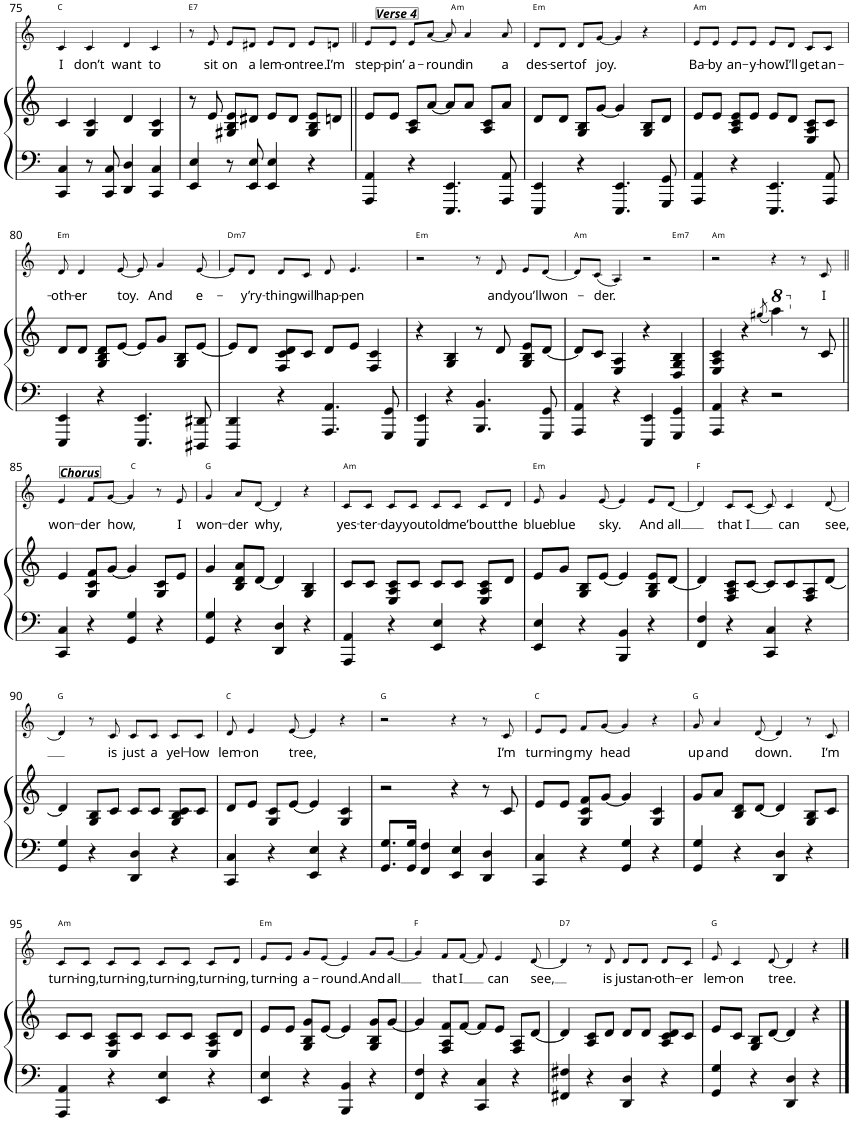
**kern	**kern	**kern	**text	**harte
*part2	*part2	*part1	*part1	*part1
*staff3	*staff2	*staff1	*staff1	*
*I"Piano	*	*I"Voice	*	*
*I'Pno	*	*	*	*
!!LO:PB:g=z
*clefF4	*clefG2	*clefG2	*	*
*k[]	*k[]	*k[]	*	*
*M4/4	*M4/4	*M4/4	*	*
=75	=75	=75	=75	=75
!	!	!	!LO:LY:b	!
4CC/ 4C/	4c/	4c/	I	C:maj
!	!	!	!LO:LY:b	!
8r	4G/ 4c/	4c/	don’t	.
8CC/ 8C/	.	.	.	.
!	!	!	!LO:LY:b	!
4DD/ 4D/	4d/	4d/	want	.
!	!	!	!LO:LY:b	!
4CC/ 4C/	4G/ 4c/	4c/	to	.
=76	=76	=76	=76	=76
!	!	!	!	!LO:H:kt=7
4EE/ 4E/	8r	8r	.	E:7
!	!	!	!LO:LY:b	!
.	8e/	8e/	sit	.
!	!	!	!LO:LY:b	!
8r	8G#X/ 8B/ 8e/L	8e/L	on	.
!	!	!	!LO:LY:b	!
8EE/ 8E/	8d#X/J	8d#X/J	a	.
!	!	!	!LO:LY:b	!
4EE/ 4E/	8e/L	8e/L	lem-	.
!	!	!	!LO:LY:b	!
.	8d#/J	8d#/J	-on	.
!	!	!	!LO:LY:b	!
4r	8G#/ 8B/ 8e/L	8e/L	tree.	.
!	!	!	!LO:LY:b	!
.	8dn/J	8dn/J	I’m	.
=77||	=77||	=77||	=77||	=77||
!	!	!LO:TX:a:Bi:t=Verse 4	!	!
!	!	!	!LO:LY:b	!LO:H:kt=m
4AAA/ 4AA/	8e/L	8e/L	step-	A:min
!	!	!	!LO:LY:b	!
.	8e/J	8e/J	-pin’	.
!	!	!	!LO:LY:b	!
4r	8A/ 8c/L	8e/L	a-	.
!	!	!	!LO:LY:b	!
.	[8a/J	[8a/J	-round	.
4.EEE/ 4.EE/	8a/L]	8a/]	.	.
!	!	!	!LO:LY:b	!
.	8a/J	4a/	in	.
.	8A/ 8c/L	.	.	.
!	!	!	!LO:LY:b	!
8AAA/ 8AA/	8a/J	8a/	a	.
=78	=78	=78	=78	=78
!	!	!	!LO:LY:b	!LO:H:kt=m
4EEE/ 4EE/	8d/L	8d/L	des-	E:min
!	!	!	!LO:LY:b	!
.	8d/J	8d/J	-sert	.
!	!	!	!LO:LY:b	!
4r	8G/ 8B/L	8d/L	of	.
!	!	!	!LO:LY:b	!
.	[8g/J	[8g/J	joy.	.
4.EEE/ 4.EE/	4g/]	4g/]	.	.
.	8G/ 8B/L	4r	.	.
8GGG/ 8GG/	8d/J	.	.	.
=79	=79	=79	=79	=79
!	!	!	!LO:LY:b	!LO:H:kt=m
4AAA/ 4AA/	8e/L	8e/L	Ba-	A:min
!	!	!	!LO:LY:b	!
.	8e/J	8e/J	-by	.
!	!	!	!LO:LY:b	!
4r	8A/ 8c/ 8e/L	8e/L	an-	.
!	!	!	!LO:LY:b	!
.	8e/J	8e/J	-y-	.
!	!	!	!LO:LY:b	!
4.EEE/ 4.EE/	8e/L	8e/L	-how	.
!	!	!	!LO:LY:b	!
.	8d/J	8d/J	I’ll	.
!	!	!	!LO:LY:b	!
.	8E/ 8A/ 8c/L	8c/L	get	.
!	!	!	!LO:LY:b	!
8AAA/ 8AA/	8c/J	8c/J	an-	.
!!LO:LB:g=z
=80	=80	=80	=80	=80
!	!	!	!LO:LY:b	!LO:H:kt=m
4EEE/ 4EE/	8d/L	8d/	-oth-	E:min
!	!	!	!LO:LY:b	!
.	8d/J	4d/	-er	.
4r	8G/ 8B/ 8d/L	.	.	.
!	!	!	!LO:LY:b	!
.	[8e/J	[8e/	toy.	.
4.EEE/ 4.EE/	8e/L]	8e/]	.	.
!	!	!	!LO:LY:b	!
.	8g/J	4g/	And	.
.	8G/ 8B/L	.	.	.
!	!	!	!LO:LY:b	!
8DDD#X/ 8DD#X/	[8e/J	[8e/	e-	.
=81	=81	=81	=81	=81
!	!	!	!	!LO:H:kt=m7
4DDD/ 4DD/	8e/L]	8e/L]	.	D:min7
!	!	!	!LO:LY:b	!
.	8d/J	8d/J	-y’ry-	.
!	!	!	!LO:LY:b	!
4r	8F/ 8c/ 8d/L	8d/L	-thing	.
!	!	!	!LO:LY:b	!
.	8c/J	8c/J	will	.
!	!	!	!LO:LY:b	!
4.AAA/ 4.AA/	8d/L	8d/	hap-	.
!	!	!	!LO:LY:b	!
.	8e/J	4.e/	-pen	.
.	4F/ 4c/	.	.	.
8GGG/ 8GG/	.	.	.	.
=82	=82	=82	=82	=82
!	!	!	!	!LO:H:kt=m
4EEE/ 4EE/	4r	2r	.	E:min
4r	4G/ 4B/	.	.	.
4.BBB/ 4.BB/	8r	8r	.	.
!	!	!	!LO:LY:b	!
.	8d/	8d/	and	.
!	!	!	!LO:LY:b	!
.	8G/ 8B/ 8e/L	8e/L	you’ll	.
!	!	!	!LO:LY:b	!
8GGG/ 8GG/	[8d/J	[8d/J	won-	.
=83	=83	=83	=83	=83
!	!	!	!	!LO:H:kt=m
*	*	*^	*	*
4AAA/ 4AA/	8d/L]	8d/L]	2.ryy	.	A:min
!	!	!	!	!LO:LY:b	!
.	8c/J	(8c/J	.	-der.	.
4r	4E/ 4A/	4A/)	.	.	.
4EEE/ 4EE/	4r	2r	.	.	.
!	!	!	!	!	!LO:H:kt=m7
4GGG/ 4GG/	4D/ 4G/ 4B/	.	4ryy	.	E:min7
=84	=84	=84	=84	=84	=84
!	!	!	!	!	!LO:H:kt=m
*	*	*v	*v	*	*
4AAA/ 4AA/	4E/ 4A/ 4c/	2r	.	A:min
4r	4r	.	.	.
.	(8qggg#X/	.	.	.
2r	4aaa\)	4r	.	.
.	8r	8r	.	.
!	!	!	!LO:LY:b	!
.	8c/	8c/	I	.
!!LO:LB:g=z
=85||	=85||	=85||	=85||	=85||
!	!	!LO:TX:a:Bi:t=Chorus	!	!
!	!	!	!LO:LY:b	!
4CC/ 4C/	4e/	4e/	won-	C:maj
!	!	!	!LO:LY:b	!
4r	8G/ 8c/ 8f/L	8f/L	-der	.
!	!	!	!LO:LY:b	!
.	[8g/J	[8g/J	how,	.
4GG/ 4G/	4g/]	4g/]	.	.
4r	8G/ 8c/L	8r	.	.
!	!	!	!LO:LY:b	!
.	8e/J	8e/	I	.
=86	=86	=86	=86	=86
!	!	!	!LO:LY:b	!
4GG/ 4G/	4g/	4g/	won-	G:maj
!	!	!	!LO:LY:b	!
4r	8B/ 8d/ 8a/L	8a/L	-der	.
!	!	!	!LO:LY:b	!
.	[8d/J	[8d/J	why,	.
4DD/ 4D/	4d/]	4d/]	.	.
4r	4G/ 4B/	4r	.	.
=87	=87	=87	=87	=87
!	!	!	!LO:LY:b	!LO:H:kt=m
4AAA/ 4AA/	8c/L	8c/L	yes-	A:min
!	!	!	!LO:LY:b	!
.	8c/J	8c/J	-ter-	.
!	!	!	!LO:LY:b	!
4r	8E/ 8A/ 8c/L	8c/L	-day	.
!	!	!	!LO:LY:b	!
.	8c/J	8c/J	you	.
!	!	!	!LO:LY:b	!
4EE/ 4E/	8c/L	8c/L	told	.
!	!	!	!LO:LY:b	!
.	8c/J	8c/J	me	.
!	!	!	!LO:LY:b	!
4r	8E/ 8A/ 8c/L	8c/L	’bout	.
!	!	!	!LO:LY:b	!
.	8d/J	8d/J	the	.
=88	=88	=88	=88	=88
!	!	!	!LO:LY:b	!LO:H:kt=m
4EE/ 4E/	8e/L	8e/	blue	E:min
!	!	!	!LO:LY:b	!
.	8g/J	4g/	blue	.
4r	8G/ 8B/L	.	.	.
!	!	!	!LO:LY:b	!
.	[8e/J	[8e/	sky.	.
4BBB/ 4BB/	4e/]	4e/]	.	.
!	!	!	!LO:LY:b	!
4r	8G/ 8B/ 8e/L	8e/L	And	.
!	!	!	!LO:LY:b	!
.	[8d/J	[8d/J	all	.
=89	=89	=89	=89	=89
4FF/ 4F/	4d/]	4d/]	.	F:maj
!	!	!	!LO:LY:b	!
4r	8F/ 8A/ 8c/L	8c/L	that	.
!	!	!	!LO:LY:b	!
.	[8c/J	[8c/J	I	.
4CC/ 4C/	8c/L]	8c/]	.	.
!	!	!	!LO:LY:b	!
.	8c/	4c/	can	.
4r	8F/ 8A/	.	.	.
!	!	!	!LO:LY:b	!
.	[8d/J	[8d/	see,	.
!!LO:LB:g=z
=90	=90	=90	=90	=90
4GG/ 4G/	4d/]	4d/]	.	G:maj
4r	8G/ 8B/L	8r	.	.
!	!	!	!LO:LY:b	!
.	8c/J	8c/	is	.
!	!	!	!LO:LY:b	!
4DD/ 4D/	8c/L	8c/L	just	.
!	!	!	!LO:LY:b	!
.	8c/J	8c/J	a	.
!	!	!	!LO:LY:b	!
4r	8G/ 8B/ 8c/L	8c/L	yel-	.
!	!	!	!LO:LY:b	!
.	8c/J	8c/J	-low	.
=91	=91	=91	=91	=91
!	!	!	!LO:LY:b	!
4CC/ 4C/	8d/L	8d/	lem-	C:maj
!	!	!	!LO:LY:b	!
.	8e/J	4e/	-on	.
4r	8G/ 8c/L	.	.	.
!	!	!	!LO:LY:b	!
.	[8e/J	[8e/	tree,	.
4EE/ 4E/	4e/]	4e/]	.	.
4r	4G/ 4c/	4r	.	.
=92	=92	=92	=92	=92
8.GG/ 8.G/L	2r	2r	.	G:maj
16GG/ 16G/Jk	.	.	.	.
4FF/ 4F/	.	.	.	.
4EE/ 4E/	4r	4r	.	.
4DD/ 4D/	8r	8r	.	.
!	!	!	!LO:LY:b	!
.	8c/	8c/	I’m	.
=93	=93	=93	=93	=93
!	!	!	!LO:LY:b	!
4CC/ 4C/	8e/L	8e/L	turn-	C:maj
!	!	!	!LO:LY:b	!
.	8e/J	8e/J	-ing	.
!	!	!	!LO:LY:b	!
4r	8G/ 8c/ 8f/L	8f/L	my	.
!	!	!	!LO:LY:b	!
.	[8g/J	[8g/J	head	.
4GG/ 4G/	4g/]	4g/]	.	.
4r	4G/ 4c/	4r	.	.
=94	=94	=94	=94	=94
!	!	!	!LO:LY:b	!
4GG/ 4G/	8g/L	8g/	up	G:maj
!	!	!	!LO:LY:b	!
.	8a/J	4a/	and	.
4r	8B/ 8d/L	.	.	.
!	!	!	!LO:LY:b	!
.	[8d/J	[8d/	down.	.
4DD/ 4D/	4d/]	4d/]	.	.
4r	8G/ 8B/L	8r	.	.
!	!	!	!LO:LY:b	!
.	8c/J	8c/	I’m	.
!!LO:LB:g=z
=95	=95	=95	=95	=95
!	!	!	!LO:LY:b	!LO:H:kt=m
4AAA/ 4AA/	8c/L	8c/L	turn-	A:min
!	!	!	!LO:LY:b	!
.	8c/J	8c/J	-ing,	.
!	!	!	!LO:LY:b	!
4r	8E/ 8A/ 8c/L	8c/L	turn-	.
!	!	!	!LO:LY:b	!
.	8c/J	8c/J	-ing,	.
!	!	!	!LO:LY:b	!
4EE/ 4E/	8c/L	8c/L	turn-	.
!	!	!	!LO:LY:b	!
.	8c/J	8c/J	-ing,	.
!	!	!	!LO:LY:b	!
4r	8E/ 8A/ 8c/L	8c/L	turn-	.
!	!	!	!LO:LY:b	!
.	8d/J	8d/J	-ing,	.
=96	=96	=96	=96	=96
!	!	!	!LO:LY:b	!LO:H:kt=m
4EE/ 4E/	8e/L	8e/L	turn-	E:min
!	!	!	!LO:LY:b	!
.	8e/J	8e/J	-ing	.
!	!	!	!LO:LY:b	!
4r	8G/ 8B/ 8g/L	8g/L	a-	.
!	!	!	!LO:LY:b	!
.	[8e/J	[8e/J	-round.	.
4BBB/ 4BB/	4e/]	4e/]	.	.
!	!	!	!LO:LY:b	!
4r	8G/ 8B/ 8g/L	8g/L	And	.
!	!	!	!LO:LY:b	!
.	[8g/J	[8g/J	all	.
=97	=97	=97	=97	=97
4FF/ 4F/	4g/]	4g/]	.	F:maj
!	!	!	!LO:LY:b	!
4r	8F/ 8A/ 8f/L	8f/L	that	.
!	!	!	!LO:LY:b	!
.	[8f/J	[8f/J	I	.
4CC/ 4C/	8f/L]	8f/]	.	.
!	!	!	!LO:LY:b	!
.	8e/J	4e/	can	.
4r	8F/ 8A/L	.	.	.
!	!	!	!LO:LY:b	!
.	[8d/J	[8d/	see,	.
=98	=98	=98	=98	=98
!	!	!	!	!LO:H:kt=7
4FF#X/ 4F#X/	4d/]	4d/]	.	D:7
4r	8A/ 8c/L	8r	.	.
!	!	!	!LO:LY:b	!
.	8d/J	8d/	is	.
!	!	!	!LO:LY:b	!
4DD/ 4D/	8d/L	8d/L	just	.
!	!	!	!LO:LY:b	!
.	8d/J	8d/J	an-	.
!	!	!	!LO:LY:b	!
4r	8A/ 8c/ 8d/L	8d/L	-oth-	.
!	!	!	!LO:LY:b	!
.	8c/J	8c/J	-er	.
=99	=99	=99	=99	=99
!	!	!	!LO:LY:b	!
4GG/ 4G/	8e/L	8e/	lem-	G:maj
!	!	!	!LO:LY:b	!
.	8c/J	4c/	-on	.
4r	8G/ 8B/L	.	.	.
!	!	!	!LO:LY:b	!
.	[8d/J	[8d/	tree.	.
4DD/ 4D/	4d/]	4d/]	.	.
4r	4r	4r	.	.
==	==	==	==	==
*-	*-	*-	*-	*-
